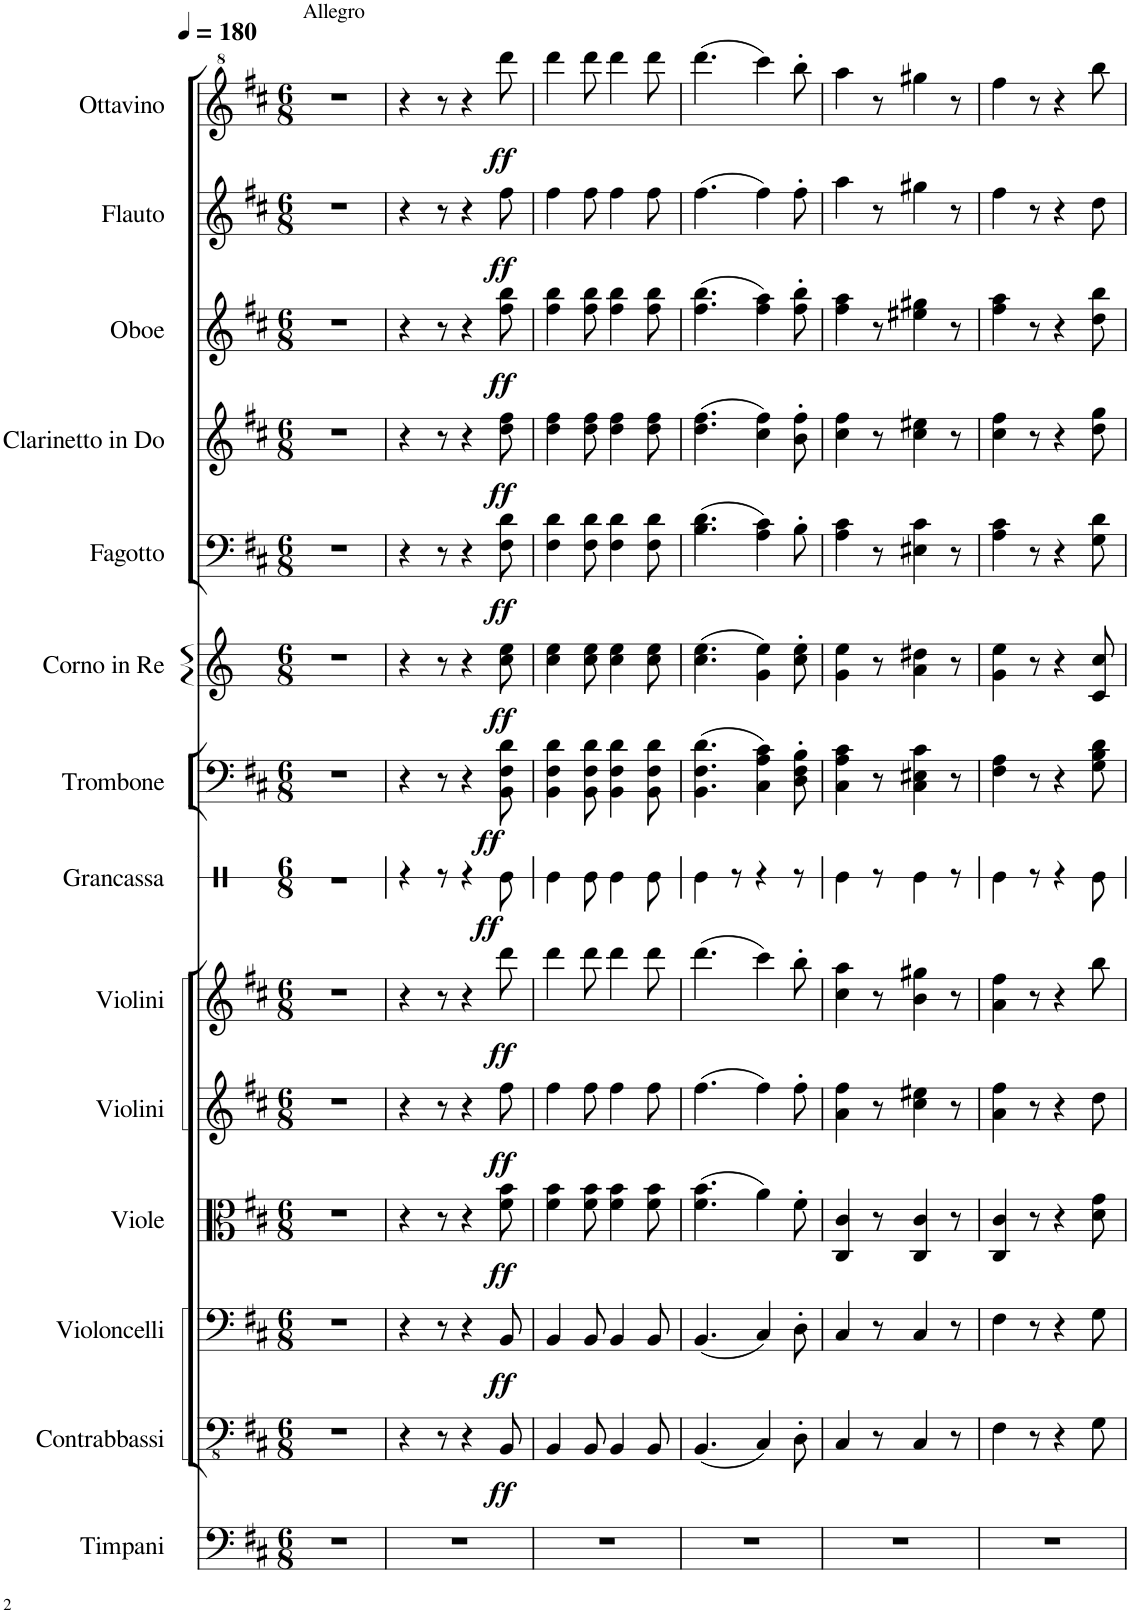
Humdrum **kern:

**kern	**kern	**dynam	**kern	**dynam	**kern	**dynam	**kern	**dynam	**kern	**dynam	**kern	**dynam	**kern	**dynam	**kern	**dynam	**kern	**dynam	**kern	**dynam	**kern	**dynam	**kern	**dynam	**kern	**dynam
*part14	*part13	*part13	*part12	*part12	*part11	*part11	*part10	*part10	*part9	*part9	*part8	*part8	*part7	*part7	*part6	*part6	*part5	*part5	*part4	*part4	*part3	*part3	*part2	*part2	*part1	*part1
*staff14	*staff13	*staff13	*staff12	*staff12	*staff11	*staff11	*staff10	*staff10	*staff9	*staff9	*staff8	*staff8	*staff7	*staff7	*staff6	*staff6	*staff5	*staff5	*staff4	*staff4	*staff3	*staff3	*staff2	*staff2	*staff1	*staff1
*I"Timpani	*I"Contrabbassi	*	*I"Violoncelli	*	*I"Viole	*	*I"Violini	*	*I"Violini	*	*I"Grancassa	*	*I"Trombone	*	*I"Corno in Re	*	*I"Fagotto	*	*I"Clarinetto in Do	*	*I"Oboe	*	*I"Flauto	*	*I"Ottavino	*
*I'Timp.	*I'Cb.	*	*	*	*	*	*I'Vl.	*	*I'Vl.	*	*I'Gc.	*	*I'Tbn.	*	*I'Cor.	*	*I'Fag.	*	*I'Cl. Do	*	*I'Ob.	*	*I'Fl.	*	*I'Ott.	*
*	*	*	*	*	*	*	*	*	*	*	*stria1	*	*	*	*	*	*	*	*	*	*	*	*	*	*	*
*clefF4	*clefFv4	*	*clefF4	*	*clefC3	*	*clefG2	*	*clefG2	*	*clefX	*	*clefF4	*	*clefG2	*	*clefF4	*	*clefG2	*	*clefG2	*	*clefG2	*	*clefG^2	*
*	*	*	*	*	*	*	*	*	*	*	*	*	*	*	*Trd6c10	*	*	*	*Trd1c2	*	*	*	*	*	*Trd-7c-12	*
*k[f#c#]	*k[f#c#]	*	*k[f#c#]	*	*k[f#c#]	*	*k[f#c#]	*	*k[f#c#]	*	*k[]	*	*k[f#c#]	*	*k[]	*	*k[f#c#]	*	*k[f#c#]	*	*k[f#c#]	*	*k[f#c#]	*	*k[f#c#]	*
*M6/8	*M6/8	*	*M6/8	*	*M6/8	*	*M6/8	*	*M6/8	*	*M6/8	*	*M6/8	*	*M6/8	*	*M6/8	*	*M6/8	*	*M6/8	*	*M6/8	*	*M6/8	*
*MM180	*MM180	*	*MM180	*	*MM180	*	*MM180	*	*MM180	*	*MM180	*	*MM180	*	*MM180	*	*MM180	*	*MM180	*	*MM180	*	*MM180	*	*MM180	*
=1	=1	=1	=1	=1	=1	=1	=1	=1	=1	=1	=1	=1	=1	=1	=1	=1	=1	=1	=1	=1	=1	=1	=1	=1	=1	=1
!	!	!	!	!	!	!	!	!	!	!	!	!	!	!	!	!	!	!	!	!	!	!	!	!	!LO:TX:a:t=Allegro	!
2.r	2.r	.	2.r	.	2.r	.	2.r	.	2.r	.	2.r	.	2.r	.	2.r	.	2.r	.	2.r	.	2.r	.	2.r	.	2.r	.
=2	=2	=2	=2	=2	=2	=2	=2	=2	=2	=2	=2	=2	=2	=2	=2	=2	=2	=2	=2	=2	=2	=2	=2	=2	=2	=2
2.r	4r	.	4r	.	4r	.	4r	.	4r	.	4r	.	4r	.	4r	.	4r	.	4r	.	4r	.	4r	.	4r	.
.	8r	.	8r	.	8r	.	8r	.	8r	.	8r	.	8r	.	8r	.	8r	.	8r	.	8r	.	8r	.	8r	.
.	4r	.	4r	.	4r	.	4r	.	4r	.	4r	.	4r	.	4r	.	4r	.	4r	.	4r	.	4r	.	4r	.
!	!	!LO:DY:b	!	!LO:DY:b	!	!LO:DY:b	!	!LO:DY:b	!	!LO:DY:b	!	!LO:DY:b	!	!LO:DY:b	!	!LO:DY:b	!	!LO:DY:b	!	!LO:DY:b	!	!LO:DY:b	!	!LO:DY:b	!	!LO:DY:b
.	8BBB/	ff	8BB/	ff	8f#\ 8b\	ff	8ff#\	ff	8ddd\	ff	8Re\	ff	8BB\ 8F#\ 8d\	ff	8cc\ 8ee\	ff	8F#\ 8d\	ff	8dd\ 8ff#\	ff	8ff#\ 8bb\	ff	8ff#\	ff	8dddd\	ff
=3	=3	=3	=3	=3	=3	=3	=3	=3	=3	=3	=3	=3	=3	=3	=3	=3	=3	=3	=3	=3	=3	=3	=3	=3	=3	=3
2.r	4BBB/	.	4BB/	.	4f#\ 4b\	.	4ff#\	.	4ddd\	.	4Re\	.	4BB\ 4F#\ 4d\	.	4cc\ 4ee\	.	4F#\ 4d\	.	4dd\ 4ff#\	.	4ff#\ 4bb\	.	4ff#\	.	4dddd\	.
.	8BBB/	.	8BB/	.	8f#\ 8b\	.	8ff#\	.	8ddd\	.	8Re\	.	8BB\ 8F#\ 8d\	.	8cc\ 8ee\	.	8F#\ 8d\	.	8dd\ 8ff#\	.	8ff#\ 8bb\	.	8ff#\	.	8dddd\	.
.	4BBB/	.	4BB/	.	4f#\ 4b\	.	4ff#\	.	4ddd\	.	4Re\	.	4BB\ 4F#\ 4d\	.	4cc\ 4ee\	.	4F#\ 4d\	.	4dd\ 4ff#\	.	4ff#\ 4bb\	.	4ff#\	.	4dddd\	.
.	8BBB/	.	8BB/	.	8f#\ 8b\	.	8ff#\	.	8ddd\	.	8Re\	.	8BB\ 8F#\ 8d\	.	8cc\ 8ee\	.	8F#\ 8d\	.	8dd\ 8ff#\	.	8ff#\ 8bb\	.	8ff#\	.	8dddd\	.
=4	=4	=4	=4	=4	=4	=4	=4	=4	=4	=4	=4	=4	=4	=4	=4	=4	=4	=4	=4	=4	=4	=4	=4	=4	=4	=4
2.r	(4.BBB/	.	(4.BB/	.	(4.f#\ 4.b\	.	(4.ff#\	.	(4.ddd\	.	4Re\	.	(4.BB\ 4.F#\ 4.d\	.	(4.cc\ 4.ee\	.	(4.B\ 4.d\	.	(4.dd\ 4.ff#\	.	(4.ff#\ 4.bb\	.	(4.ff#\	.	(4.dddd\	.
.	.	.	.	.	.	.	.	.	.	.	8r	.	.	.	.	.	.	.	.	.	.	.	.	.	.	.
.	4CC#/)	.	4C#/)	.	4a\)	.	4ff#\)	.	4ccc#\)	.	4r	.	4C#\ 4A\ 4c#\)	.	4g\ 4ee\)	.	4A\ 4c#\)	.	4cc#\ 4ff#\)	.	4ff#\ 4aa\)	.	4ff#\)	.	4cccc#\)	.
.	8DD'\	.	8D'\	.	8f#'\	.	8ff#'\	.	8bb'\	.	8r	.	8D\' 8F#\' 8B\'	.	8cc\' 8ee\'	.	8B'\	.	8b\' 8ff#\'	.	8ff#\' 8bb\'	.	8ff#'\	.	8bbb'\	.
=5	=5	=5	=5	=5	=5	=5	=5	=5	=5	=5	=5	=5	=5	=5	=5	=5	=5	=5	=5	=5	=5	=5	=5	=5	=5	=5
2.r	4CC#/	.	4C#/	.	4C#/ 4c#/	.	4a\ 4ff#\	.	4cc#\ 4aa\	.	4Re\	.	4C#\ 4A\ 4c#\	.	4g\ 4ee\	.	4A\ 4c#\	.	4cc#\ 4ff#\	.	4ff#\ 4aa\	.	4aa\	.	4aaa\	.
.	8r	.	8r	.	8r	.	8r	.	8r	.	8r	.	8r	.	8r	.	8r	.	8r	.	8r	.	8r	.	8r	.
.	4CC#/	.	4C#/	.	4C#/ 4c#/	.	4cc#\ 4ee#X\	.	4b\ 4gg#X\	.	4Re\	.	4C#\ 4E#X\ 4c#\	.	4a\ 4dd#X\	.	4E#X\ 4c#\	.	4cc#\ 4ee#X\	.	4ee#X\ 4gg#X\	.	4gg#X\	.	4ggg#X\	.
.	8r	.	8r	.	8r	.	8r	.	8r	.	8r	.	8r	.	8r	.	8r	.	8r	.	8r	.	8r	.	8r	.
=6	=6	=6	=6	=6	=6	=6	=6	=6	=6	=6	=6	=6	=6	=6	=6	=6	=6	=6	=6	=6	=6	=6	=6	=6	=6	=6
2.r	4FF#\	.	4F#\	.	4C#/ 4c#/	.	4a\ 4ff#\	.	4a\ 4ff#\	.	4Re\	.	4F#\ 4A\	.	4g\ 4ee\	.	4A\ 4c#\	.	4cc#\ 4ff#\	.	4ff#\ 4aa\	.	4ff#\	.	4fff#\	.
.	8r	.	8r	.	8r	.	8r	.	8r	.	8r	.	8r	.	8r	.	8r	.	8r	.	8r	.	8r	.	8r	.
.	4r	.	4r	.	4r	.	4r	.	4r	.	4r	.	4r	.	4r	.	4r	.	4r	.	4r	.	4r	.	4r	.
.	8GG\	.	8G\	.	8d\ 8g\	.	8dd\	.	8bb\	.	8Re\	.	8G\ 8B\ 8d\	.	8c/ 8cc/	.	8G\ 8d\	.	8dd\ 8gg\	.	8dd\ 8bb\	.	8dd\	.	8bbb\	.
=	=	=	=	=	=	=	=	=	=	=	=	=	=	=	=	=	=	=	=	=	=	=	=	=	=	=
*-	*-	*-	*-	*-	*-	*-	*-	*-	*-	*-	*-	*-	*-	*-	*-	*-	*-	*-	*-	*-	*-	*-	*-	*-	*-	*-
